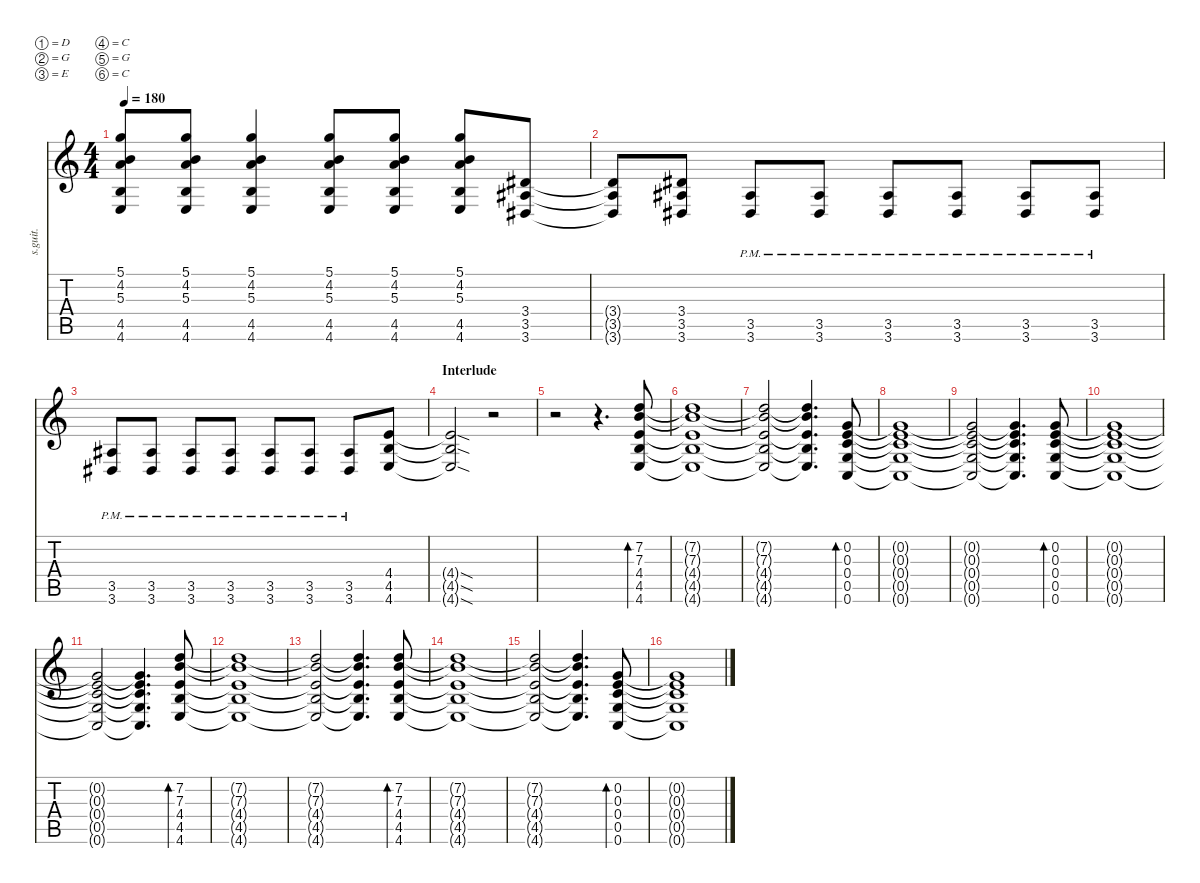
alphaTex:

\defaultSystemsLayout 4
\hideDynamics
\bracketExtendMode nobrackets
\track ("Rhythm Guitar 1" "s.guit.") {instrument distortionguitar}
\staff {score tabs}
\tuning (D4 G3 E3 C3 G2 C2)
\ts (4 4)
\tempo 180
\clef g2
\ks c
(5.1{t} 4.2{t} 5.3{t} 4.5{t} 4.6{t}).8{lyrics (0 "") lyrics (1 "") lyrics (2 "") lyrics (3 "") lyrics (4 "") dy mf} (5.1 4.2 5.3 4.5 4.6).8{lyrics (0 "") lyrics (1 "") lyrics (2 "") lyrics (3 "") lyrics (4 "")} (5.1 4.2 5.3 4.5 4.6).4{lyrics (0 "") lyrics (1 "") lyrics (2 "") lyrics (3 "") lyrics (4 "")} (5.1 4.2 5.3 4.5 4.6).8{lyrics (0 "") lyrics (1 "") lyrics (2 "") lyrics (3 "") lyrics (4 "")} (5.1 4.2 5.3 4.5 4.6).8{lyrics (0 "") lyrics (1 "") lyrics (2 "") lyrics (3 "") lyrics (4 "")} (5.1 4.2 5.3 4.5 4.6).8{lyrics (0 "") lyrics (1 "") lyrics (2 "") lyrics (3 "") lyrics (4 "")} (3.4{acc #} 3.5{acc #} 3.6{acc #}).8{lyrics (0 "") lyrics (1 "") lyrics (2 "") lyrics (3 "") lyrics (4 "")} |
(3.4{t acc #} 3.5{t acc #} 3.6{t acc #}).8{lyrics (0 "") lyrics (1 "") lyrics (2 "") lyrics (3 "") lyrics (4 "")} (3.4{acc #} 3.5{acc #} 3.6{acc #}).8{lyrics (0 "") lyrics (1 "") lyrics (2 "") lyrics (3 "") lyrics (4 "")} (3.5{pm acc #} 3.6{pm acc #}).8{lyrics (0 "") lyrics (1 "") lyrics (2 "") lyrics (3 "") lyrics (4 "")} (3.5{pm acc #} 3.6{pm acc #}).8{lyrics (0 "") lyrics (1 "") lyrics (2 "") lyrics (3 "") lyrics (4 "")} (3.5{pm acc #} 3.6{pm acc #}).8{lyrics (0 "") lyrics (1 "") lyrics (2 "") lyrics (3 "") lyrics (4 "")} (3.5{pm acc #} 3.6{pm acc #}).8{lyrics (0 "") lyrics (1 "") lyrics (2 "") lyrics (3 "") lyrics (4 "")} (3.5{pm acc #} 3.6{pm acc #}).8{lyrics (0 "") lyrics (1 "") lyrics (2 "") lyrics (3 "") lyrics (4 "")} (3.5{pm acc #} 3.6{pm acc #}).8{lyrics (0 "") lyrics (1 "") lyrics (2 "") lyrics (3 "") lyrics (4 "")} |
(3.5{pm acc #} 3.6{pm acc #}).8{lyrics (0 "") lyrics (1 "") lyrics (2 "") lyrics (3 "") lyrics (4 "")} (3.5{pm acc #} 3.6{pm acc #}).8{lyrics (0 "") lyrics (1 "") lyrics (2 "") lyrics (3 "") lyrics (4 "")} (3.5{pm acc #} 3.6{pm acc #}).8{lyrics (0 "") lyrics (1 "") lyrics (2 "") lyrics (3 "") lyrics (4 "")} (3.5{pm acc #} 3.6{pm acc #}).8{lyrics (0 "") lyrics (1 "") lyrics (2 "") lyrics (3 "") lyrics (4 "")} (3.5{pm acc #} 3.6{pm acc #}).8{lyrics (0 "") lyrics (1 "") lyrics (2 "") lyrics (3 "") lyrics (4 "")} (3.5{pm acc #} 3.6{pm acc #}).8{lyrics (0 "") lyrics (1 "") lyrics (2 "") lyrics (3 "") lyrics (4 "")} (3.5{pm acc #} 3.6{pm acc #}).8{lyrics (0 "") lyrics (1 "") lyrics (2 "") lyrics (3 "") lyrics (4 "")} (4.4 4.5 4.6).8{lyrics (0 "") lyrics (1 "") lyrics (2 "") lyrics (3 "") lyrics (4 "")} |
\section ("" "Interlude")
(4.4{sod t} 4.5{sod t} 4.6{sod t}).2{lyrics (0 "") lyrics (1 "") lyrics (2 "") lyrics (3 "") lyrics (4 "")} r.2 |
r.2 r.4{d} (7.2 7.3 4.4 4.5 4.6).8{bd 30 lyrics (0 "") lyrics (1 "") lyrics (2 "") lyrics (3 "") lyrics (4 "")} |
(7.2{t} 7.3{t} 4.4{t} 4.5{t} 4.6{t}).1{lyrics (0 "") lyrics (1 "") lyrics (2 "") lyrics (3 "") lyrics (4 "")} |
(7.2{t} 7.3{t} 4.4{t} 4.5{t} 4.6{t}).2{lyrics (0 "") lyrics (1 "") lyrics (2 "") lyrics (3 "") lyrics (4 "")} (7.2{t} 7.3{t} 4.4{t} 4.5{t} 4.6{t}).4{d lyrics (0 "") lyrics (1 "") lyrics (2 "") lyrics (3 "") lyrics (4 "")} (0.2 0.3 0.4 0.5 0.6).8{bd 30 lyrics (0 "") lyrics (1 "") lyrics (2 "") lyrics (3 "") lyrics (4 "")} |
(0.2{t} 0.3{t} 0.4{t} 0.5{t} 0.6{t}).1{lyrics (0 "") lyrics (1 "") lyrics (2 "") lyrics (3 "") lyrics (4 "")} |
(0.2{t} 0.3{t} 0.4{t} 0.5{t} 0.6{t}).2{lyrics (0 "") lyrics (1 "") lyrics (2 "") lyrics (3 "") lyrics (4 "")} (0.2{t} 0.3{t} 0.4{t} 0.5{t} 0.6{t}).4{d lyrics (0 "") lyrics (1 "") lyrics (2 "") lyrics (3 "") lyrics (4 "")} (0.2 0.3 0.4 0.5 0.6).8{bd 30 lyrics (0 "") lyrics (1 "") lyrics (2 "") lyrics (3 "") lyrics (4 "")} |
(0.2{t} 0.3{t} 0.4{t} 0.5{t} 0.6{t}).1{lyrics (0 "") lyrics (1 "") lyrics (2 "") lyrics (3 "") lyrics (4 "")} |
(0.2{t} 0.3{t} 0.4{t} 0.5{t} 0.6{t}).2{lyrics (0 "") lyrics (1 "") lyrics (2 "") lyrics (3 "") lyrics (4 "")} (0.2{t} 0.3{t} 0.4{t} 0.5{t} 0.6{t}).4{d lyrics (0 "") lyrics (1 "") lyrics (2 "") lyrics (3 "") lyrics (4 "")} (7.2 7.3 4.4 4.5 4.6).8{bd 30 lyrics (0 "") lyrics (1 "") lyrics (2 "") lyrics (3 "") lyrics (4 "")} |
(7.2{t} 7.3{t} 4.4{t} 4.5{t} 4.6{t}).1{lyrics (0 "") lyrics (1 "") lyrics (2 "") lyrics (3 "") lyrics (4 "")} |
(7.2{t} 7.3{t} 4.4{t} 4.5{t} 4.6{t}).2{lyrics (0 "") lyrics (1 "") lyrics (2 "") lyrics (3 "") lyrics (4 "")} (7.2{t} 7.3{t} 4.4{t} 4.5{t} 4.6{t}).4{d lyrics (0 "") lyrics (1 "") lyrics (2 "") lyrics (3 "") lyrics (4 "")} (7.2 7.3 4.4 4.5 4.6).8{bd 30 lyrics (0 "") lyrics (1 "") lyrics (2 "") lyrics (3 "") lyrics (4 "")} |
(7.2{t} 7.3{t} 4.4{t} 4.5{t} 4.6{t}).1{lyrics (0 "") lyrics (1 "") lyrics (2 "") lyrics (3 "") lyrics (4 "")} |
(7.2{t} 7.3{t} 4.4{t} 4.5{t} 4.6{t}).2{lyrics (0 "") lyrics (1 "") lyrics (2 "") lyrics (3 "") lyrics (4 "")} (7.2{t} 7.3{t} 4.4{t} 4.5{t} 4.6{t}).4{d lyrics (0 "") lyrics (1 "") lyrics (2 "") lyrics (3 "") lyrics (4 "")} (0.2 0.3 0.4 0.5 0.6).8{bd 30 lyrics (0 "") lyrics (1 "") lyrics (2 "") lyrics (3 "") lyrics (4 "")} |
(0.2{t} 0.3{t} 0.4{t} 0.5{t} 0.6{t}).1{lyrics (0 "") lyrics (1 "") lyrics (2 "") lyrics (3 "") lyrics (4 "")}
